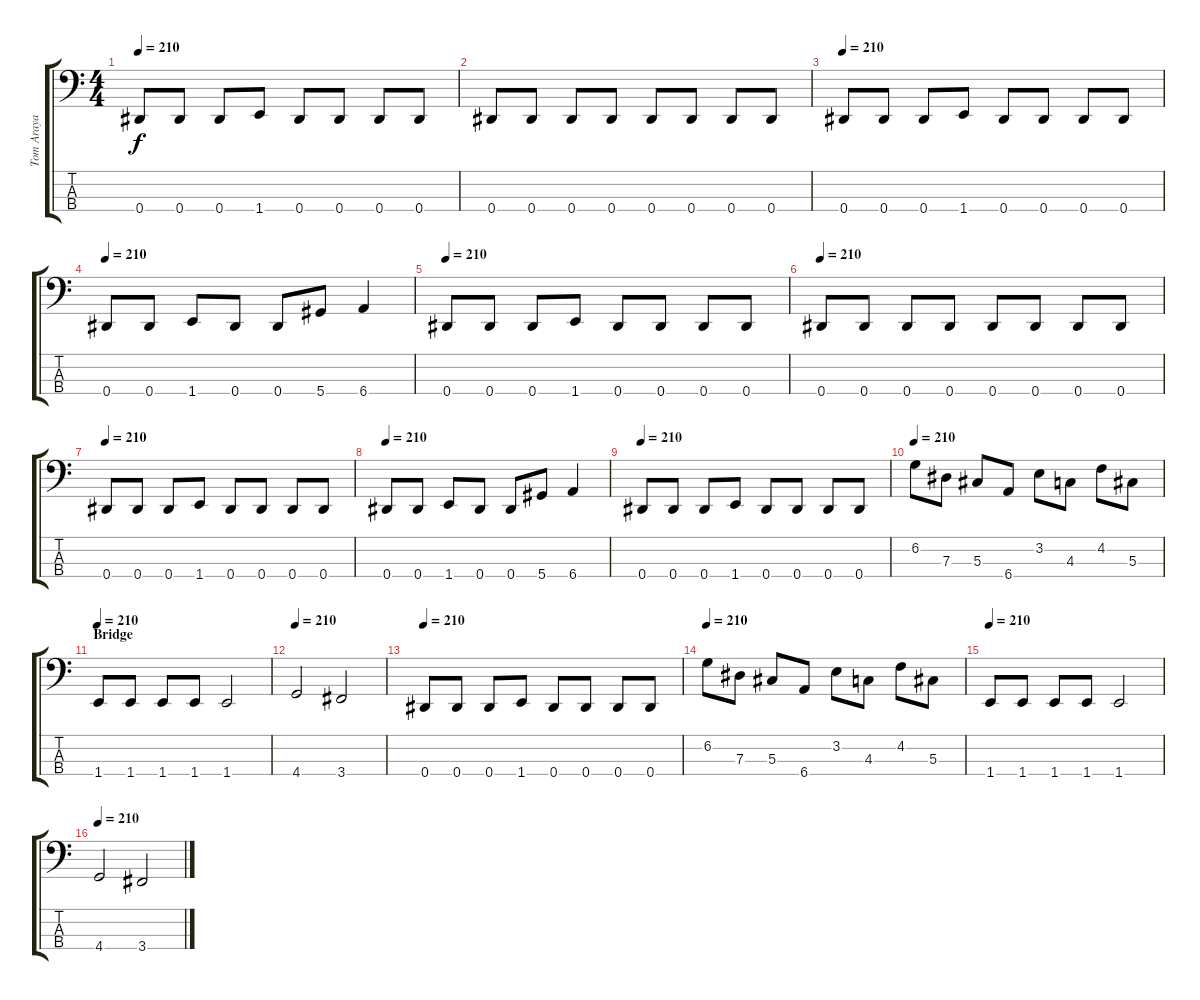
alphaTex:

\track ("Tom Araya" "Tom Araya") {instrument electricbassfinger}
\staff {score tabs}
\tuning (Gb2 Db2 Ab1 Eb1) {hide}
\ts (4 4)
\tempo 210
\clef f4
\ks c
0.4.8{dy f} 0.4.8 0.4.8 1.4.8 0.4.8 0.4.8 0.4.8 0.4.8 |
0.4.8 0.4.8 0.4.8 0.4.8 0.4.8 0.4.8 0.4.8 0.4.8 |
\tempo 210
0.4.8 0.4.8 0.4.8 1.4.8 0.4.8 0.4.8 0.4.8 0.4.8 |
\tempo 210
0.4.8 0.4.8 1.4.8 0.4.8 0.4.8 5.4.8 6.4.4 |
\tempo 210
0.4.8 0.4.8 0.4.8 1.4.8 0.4.8 0.4.8 0.4.8 0.4.8 |
\tempo 210
0.4.8 0.4.8 0.4.8 0.4.8 0.4.8 0.4.8 0.4.8 0.4.8 |
\tempo 210
0.4.8 0.4.8 0.4.8 1.4.8 0.4.8 0.4.8 0.4.8 0.4.8 |
\tempo 210
0.4.8 0.4.8 1.4.8 0.4.8 0.4.8 5.4.8 6.4.4 |
\tempo 210
0.4.8 0.4.8 0.4.8 1.4.8 0.4.8 0.4.8 0.4.8 0.4.8 |
\tempo 210
6.2.8 7.3.8 5.3.8 6.4.8 3.2.8 4.3.8 4.2.8 5.3.8 |
\section ("" "Bridge")
\tempo 210
1.4.8 1.4.8 1.4.8 1.4.8 1.4.2 |
\tempo 210
4.4.2 3.4.2 |
\tempo 210
0.4.8 0.4.8 0.4.8 1.4.8 0.4.8 0.4.8 0.4.8 0.4.8 |
\tempo 210
6.2.8 7.3.8 5.3.8 6.4.8 3.2.8 4.3.8 4.2.8 5.3.8 |
\tempo 210
1.4.8 1.4.8 1.4.8 1.4.8 1.4.2 |
\tempo 210
4.4.2 3.4.2
